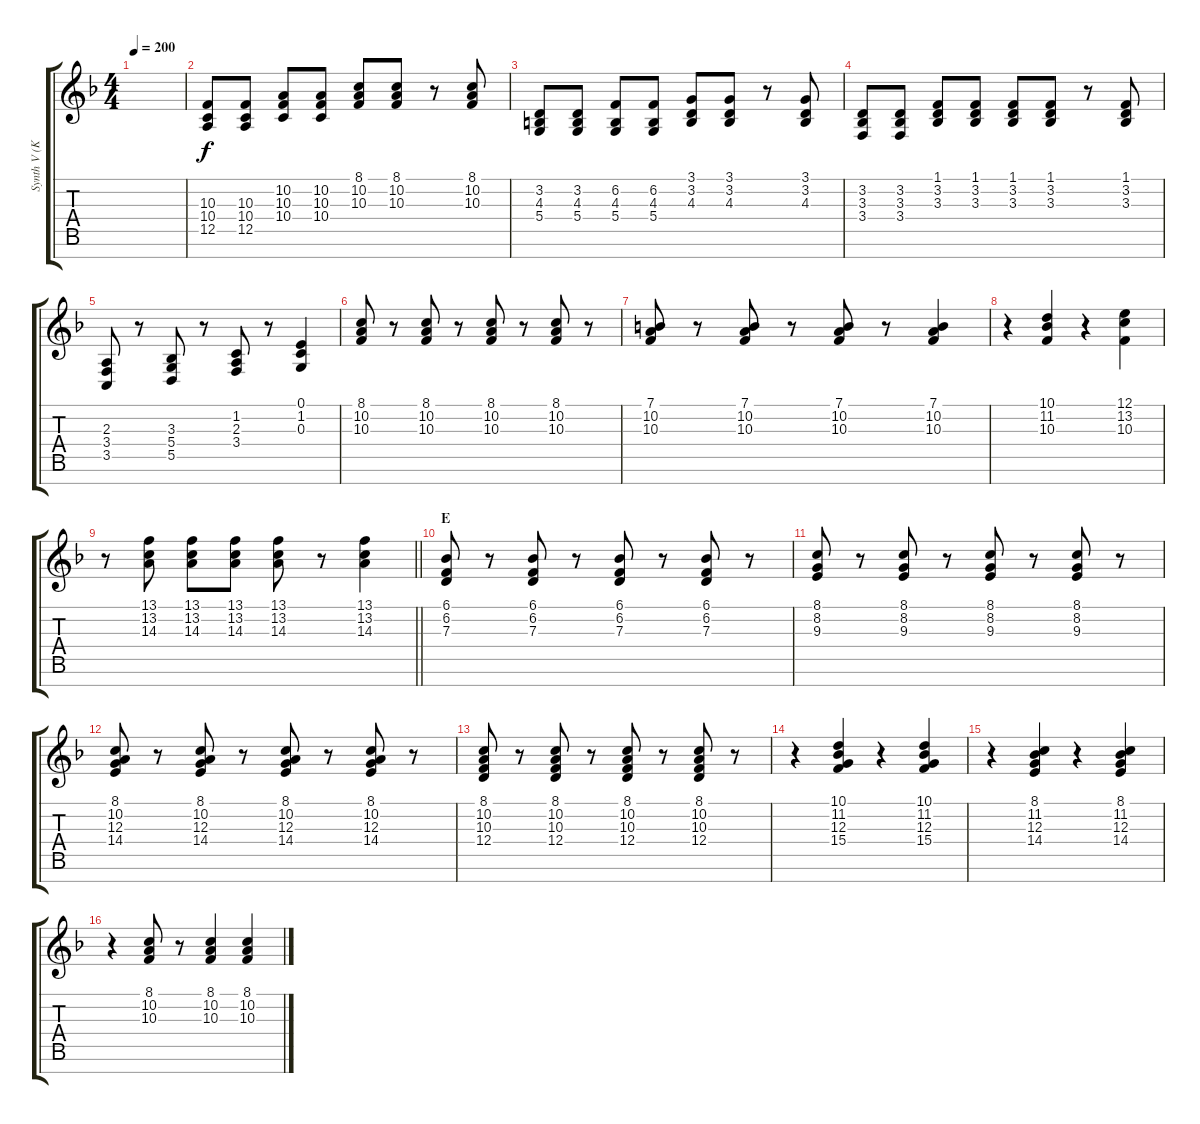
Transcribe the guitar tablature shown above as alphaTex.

\track ("Synth V (Kotobuki Tsumugi)" "Synth V (K") {instrument electricgrandpiano}
\staff {score tabs}
\tuning (E4 B3 G3 D3 A2 E2 B1) {hide}
\ts (4 4)
\tempo 200
\clef g2
\ks f
|
(10.3 10.4 12.5).8 (10.3 10.4 12.5).8 (10.2 10.3 10.4).8 (10.2 10.3 10.4).8 (8.1 10.2 10.3).8 (8.1 10.2 10.3).8 r.8 (8.1 10.2 10.3).8 |
(3.2 4.3 5.4).8 (3.2 4.3 5.4).8 (6.2 4.3 5.4).8 (6.2 4.3 5.4).8 (3.1 3.2 4.3).8 (3.1 3.2 4.3).8 r.8 (3.1 3.2 4.3).8 |
(3.2 3.3 3.4).8 (3.2 3.3 3.4).8 (1.1 3.2 3.3).8 (1.1 3.2 3.3).8 (1.1 3.2 3.3).8 (1.1 3.2 3.3).8 r.8 (1.1 3.2 3.3).8 |
(2.3 3.4 3.5).8 r.8 (3.3 5.4 5.5).8 r.8 (1.2 2.3 3.4).8 r.8 (0.1 1.2 0.3).4 |
(8.1 10.2 10.3).8 r.8 (8.1 10.2 10.3).8 r.8 (8.1 10.2 10.3).8 r.8 (8.1 10.2 10.3).8 r.8 |
(7.1 10.2 10.3).8 r.8 (7.1 10.2 10.3).8 r.8 (7.1 10.2 10.3).8 r.8 (7.1 10.2 10.3).4 |
r.4 (10.1 11.2 10.3).4 r.4 (12.1 13.2 10.3).4 |
\barLineRight lightlight
r.8 (13.1 13.2 14.3).8 (13.1 13.2 14.3).8 (13.1 13.2 14.3).8 (13.1 13.2 14.3).8 r.8 (13.1 13.2 14.3).4 |
\section ("" "E")
(6.1 6.2 7.3).8 r.8 (6.1 6.2 7.3).8 r.8 (6.1 6.2 7.3).8 r.8 (6.1 6.2 7.3).8 r.8 |
(8.1 8.2 9.3).8 r.8 (8.1 8.2 9.3).8 r.8 (8.1 8.2 9.3).8 r.8 (8.1 8.2 9.3).8 r.8 |
(8.1 10.2 12.3 14.4).8 r.8 (8.1 10.2 12.3 14.4).8 r.8 (8.1 10.2 12.3 14.4).8 r.8 (8.1 10.2 12.3 14.4).8 r.8 |
(8.1 10.2 10.3 12.4).8 r.8 (8.1 10.2 10.3 12.4).8 r.8 (8.1 10.2 10.3 12.4).8 r.8 (8.1 10.2 10.3 12.4).8 r.8 |
r.4 (10.1 11.2 12.3 15.4).4 r.4 (10.1 11.2 12.3 15.4).4 |
r.4 (8.1 11.2 12.3 14.4).4 r.4 (8.1 11.2 12.3 14.4).4 |
r.4 (8.1 10.2 10.3).8 r.8 (8.1 10.2 10.3).4 (8.1 10.2 10.3).4
